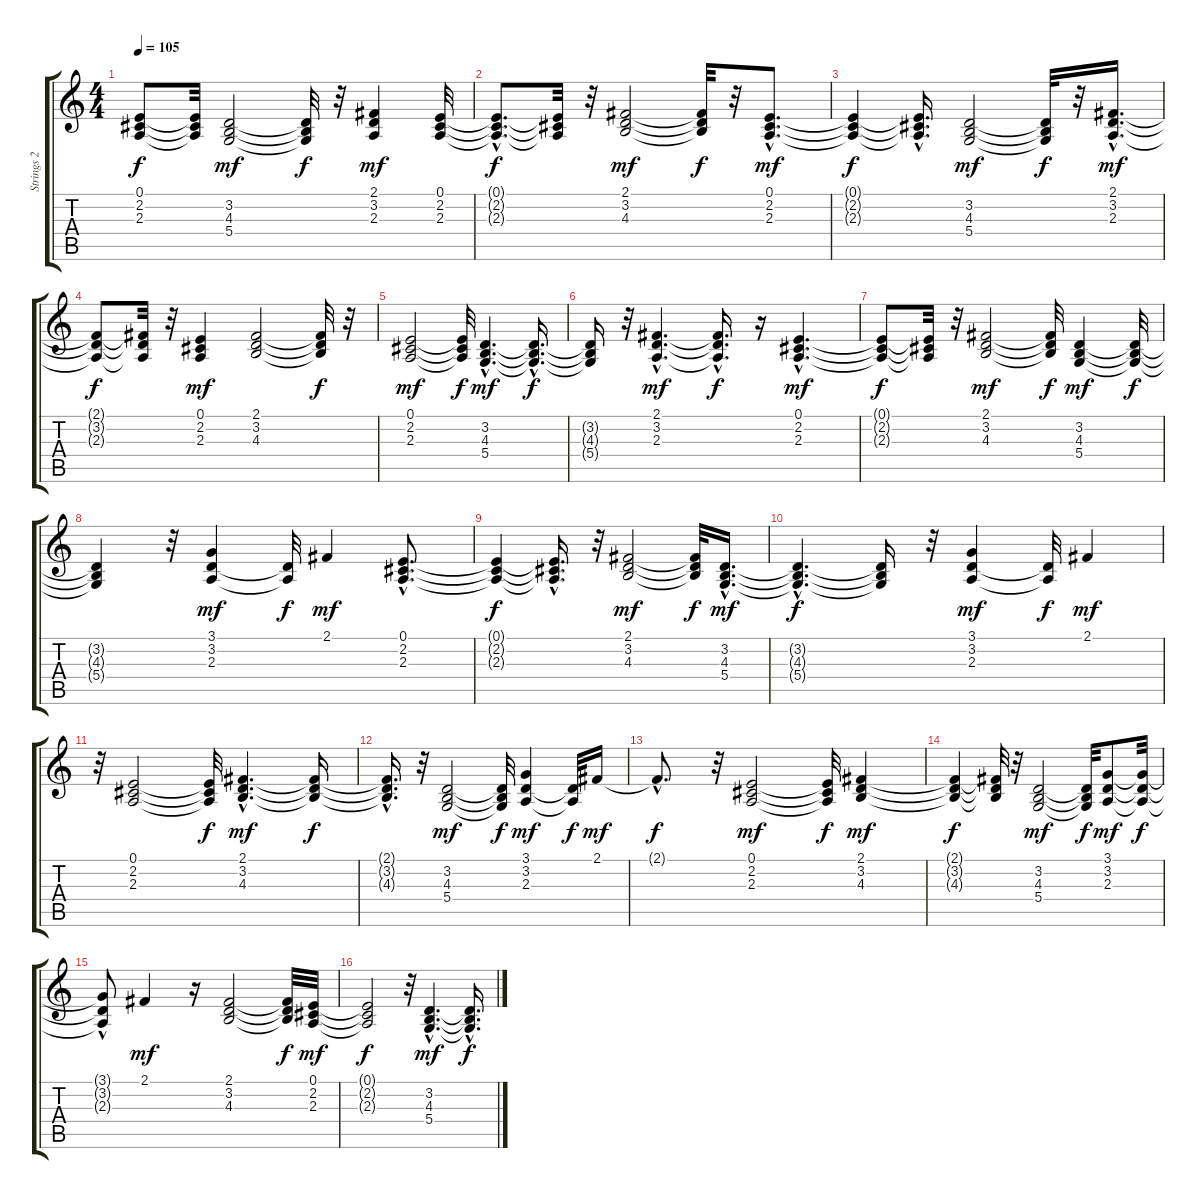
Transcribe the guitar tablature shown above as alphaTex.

\track ("Strings 2" "Strings 2") {instrument synthstrings1}
\staff {score tabs}
\tuning (E4 B3 G3 D3 A2 E2) {hide}
\ts (4 4)
\tempo 105
\clef g2
\ks c
(0.1{t} 2.2{t} 2.3{t}).8{dy f} (0.1{t} 2.2{t} 2.3{t}).32 (3.2 4.3 5.4).2{dy mf} (3.2{t} 4.3{t} 5.4{t}).32{dy f} r.32 (2.1 3.2 2.3).4{dy mf} (0.1 2.2 2.3).32 |
(0.1{hac t} 2.2{hac t} 2.3{hac t}).8{d dy f} (0.1{t} 2.2{t} 2.3{t}).32 r.32 (2.1 3.2 4.3).2{dy mf} (2.1{t} 3.2{t} 4.3{t}).32{dy f} r.32 (0.1{hac} 2.2{hac} 2.3{hac}).8{d dy mf} |
(0.1{t} 2.2{t} 2.3{t}).4{dy f} (0.1{hac t} 2.2{hac t} 2.3{hac t}).16{d} (3.2 4.3 5.4).2{dy mf} (3.2{t} 4.3{t} 5.4{t}).32{dy f} r.32 (2.1{hac} 3.2{hac} 2.3{hac}).16{d dy mf} |
(2.1{t} 3.2{t} 2.3{t}).8{dy f} (2.1{t} 3.2{t} 2.3{t}).32 r.32 (0.1 2.2 2.3).4{dy mf} (2.1 3.2 4.3).2 (2.1{t} 3.2{t} 4.3{t}).32{dy f} r.32 |
(0.1 2.2 2.3).2{dy mf} (0.1{t} 2.2{t} 2.3{t}).32{dy f} (3.2{hac} 4.3{hac} 5.4{hac}).4{d dy mf} (3.2{hac t} 4.3{hac t} 5.4{hac t}).16{d dy f} |
(3.2{t} 4.3{t} 5.4{t}).16 r.32 (2.1{hac} 3.2{hac} 2.3{hac}).4{d dy mf} (2.1{hac t} 3.2{hac t} 2.3{hac t}).16{d dy f} r.16 (0.1{hac} 2.2{hac} 2.3{hac}).4{d dy mf} |
(0.1{t} 2.2{t} 2.3{t}).8{dy f} (0.1{t} 2.2{t} 2.3{t}).32 r.32 (2.1 3.2 4.3).2{dy mf} (2.1{t} 3.2{t} 4.3{t}).32{dy f} (3.2 4.3 5.4).4{dy mf} (3.2{t} 4.3{t} 5.4{t}).32{dy f} |
(3.2{t} 4.3{t} 5.4{t}).4 r.32 (3.1 3.2 2.3).4{dy mf} (3.2{t} 2.3{t}).32{dy f} 2.1.4{dy mf} (0.1{hac} 2.2{hac} 2.3{hac}).8{d} |
(0.1{t} 2.2{t} 2.3{t}).4{dy f} (0.1{hac t} 2.2{hac t} 2.3{hac t}).16{d} r.32 (2.1 3.2 4.3).2{dy mf} (2.1{t} 3.2{t} 4.3{t}).32{dy f} (3.2{hac} 4.3{hac} 5.4{hac}).16{d dy mf} |
(3.2{hac t} 4.3{hac t} 5.4{hac t}).4{d dy f} (3.2{t} 4.3{t} 5.4{t}).16 r.32 (3.1 3.2 2.3).4{dy mf} (3.2{t} 2.3{t}).32{dy f} 2.1.4{dy mf} |
r.32 (0.1 2.2 2.3).2 (0.1{t} 2.2{t} 2.3{t}).32{dy f} (2.1{hac} 3.2{hac} 4.3{hac}).4{d dy mf} (2.1{t} 3.2{t} 4.3{t}).16{dy f} |
(2.1{hac t} 3.2{hac t} 4.3{hac t}).16{d} r.32 (3.2 4.3 5.4).2{dy mf} (3.2{t} 4.3{t} 5.4{t}).32{dy f} (3.1 3.2 2.3).4{dy mf} (3.2{t} 2.3{t}).32{dy f} 2.1.16{dy mf} |
2.1{hac t}.8{d dy f} r.32 (0.1 2.2 2.3).2{dy mf} (0.1{t} 2.2{t} 2.3{t}).32{dy f} (2.1 3.2 4.3).4{dy mf} |
(2.1{t} 3.2{t} 4.3{t}).4{dy f} (2.1{t} 3.2{t} 4.3{t}).32 r.32 (3.2 4.3 5.4).2{dy mf} (3.2{t} 4.3{t} 5.4{t}).32{dy f} (3.1 3.2 2.3).8{dy mf} (3.1{t} 3.2{t} 2.3{t}).32{dy f} |
(3.1{hac t} 3.2{hac t} 2.3{hac t}).8 2.1.4{dy mf} r.16 (2.1 3.2 4.3).2 (2.1{t} 3.2{t} 4.3{t}).32{dy f} (0.1 2.2 2.3).32{dy mf} |
(0.1{t} 2.2{t} 2.3{t}).2{dy f} r.32 (3.2{hac} 4.3{hac} 5.4{hac}).4{d dy mf} (3.2{hac t} 4.3{hac t} 5.4{hac t}).16{d dy f}
